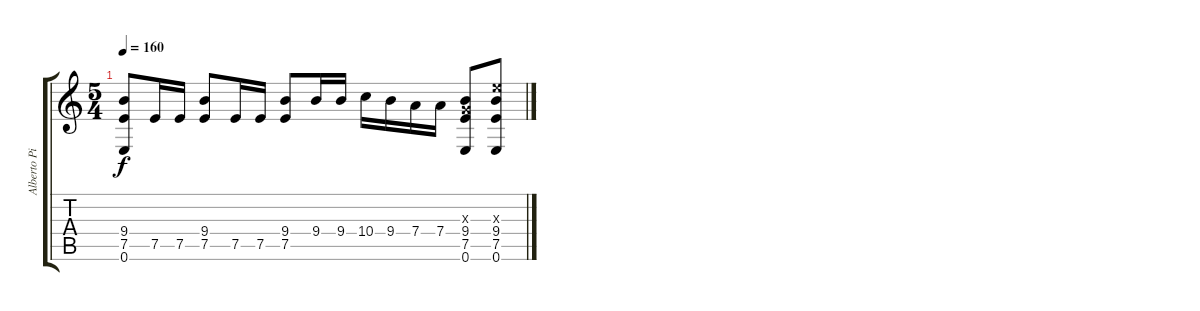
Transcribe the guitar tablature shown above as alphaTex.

\track ("Alberto Pimentel" "Alberto Pi") {instrument distortionguitar}
\staff {score tabs}
\tuning (E4 B3 G3 D3 A2 E2) {hide}
\ts (5 4)
\tempo 160
\clef g2
\ks c
(9.4 7.5 0.6).8{dy f} 7.5.16 7.5.16 (9.4 7.5).8 7.5.16 7.5.16 (9.4 7.5).8 9.4.16 9.4.16 10.4.16 9.4.16 7.4.16 7.4.16 (0.3{x} 9.4 7.5 0.6).8 (9.3{x} 9.4 7.5 0.6).8
